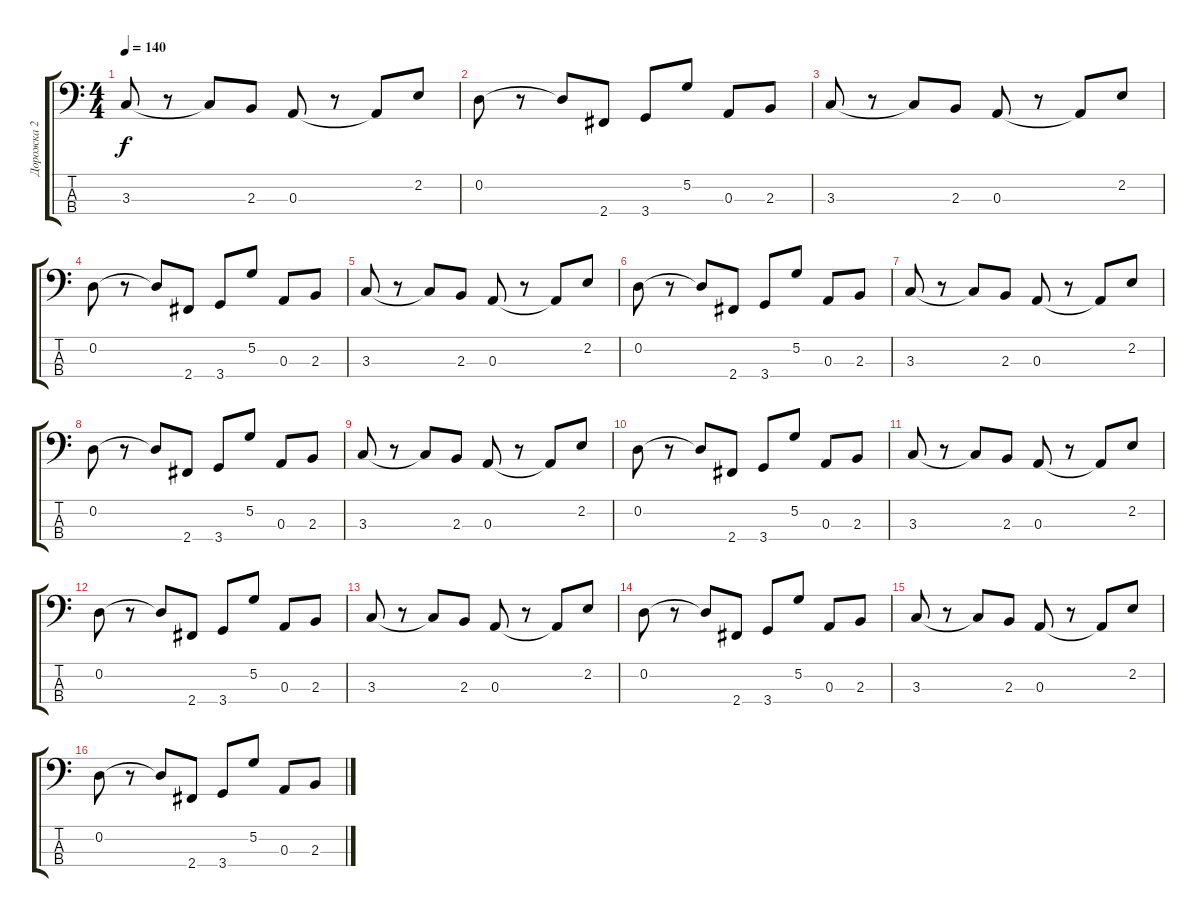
\track ("Дорожка 2" "Дорожка 2") {instrument electricbasspick}
\staff {score tabs}
\tuning (G2 D2 A1 E1) {hide}
\ts (4 4)
\tempo 140
\clef f4
\ks c
3.3.8{dy f} r.8 3.3{t}.8 2.3.8 0.3.8 r.8 0.3{t}.8 2.2.8 |
0.2.8 r.8 0.2{t}.8 2.4.8 3.4.8 5.2.8 0.3.8 2.3.8 |
3.3.8 r.8 3.3{t}.8 2.3.8 0.3.8 r.8 0.3{t}.8 2.2.8 |
0.2.8 r.8 0.2{t}.8 2.4.8 3.4.8 5.2.8 0.3.8 2.3.8 |
3.3.8 r.8 3.3{t}.8 2.3.8 0.3.8 r.8 0.3{t}.8 2.2.8 |
0.2.8 r.8 0.2{t}.8 2.4.8 3.4.8 5.2.8 0.3.8 2.3.8 |
3.3.8 r.8 3.3{t}.8 2.3.8 0.3.8 r.8 0.3{t}.8 2.2.8 |
0.2.8 r.8 0.2{t}.8 2.4.8 3.4.8 5.2.8 0.3.8 2.3.8 |
3.3.8 r.8 3.3{t}.8 2.3.8 0.3.8 r.8 0.3{t}.8 2.2.8 |
0.2.8 r.8 0.2{t}.8 2.4.8 3.4.8 5.2.8 0.3.8 2.3.8 |
3.3.8 r.8 3.3{t}.8 2.3.8 0.3.8 r.8 0.3{t}.8 2.2.8 |
0.2.8 r.8 0.2{t}.8 2.4.8 3.4.8 5.2.8 0.3.8 2.3.8 |
3.3.8 r.8 3.3{t}.8 2.3.8 0.3.8 r.8 0.3{t}.8 2.2.8 |
0.2.8 r.8 0.2{t}.8 2.4.8 3.4.8 5.2.8 0.3.8 2.3.8 |
3.3.8 r.8 3.3{t}.8 2.3.8 0.3.8 r.8 0.3{t}.8 2.2.8 |
0.2.8 r.8 0.2{t}.8 2.4.8 3.4.8 5.2.8 0.3.8 2.3.8
